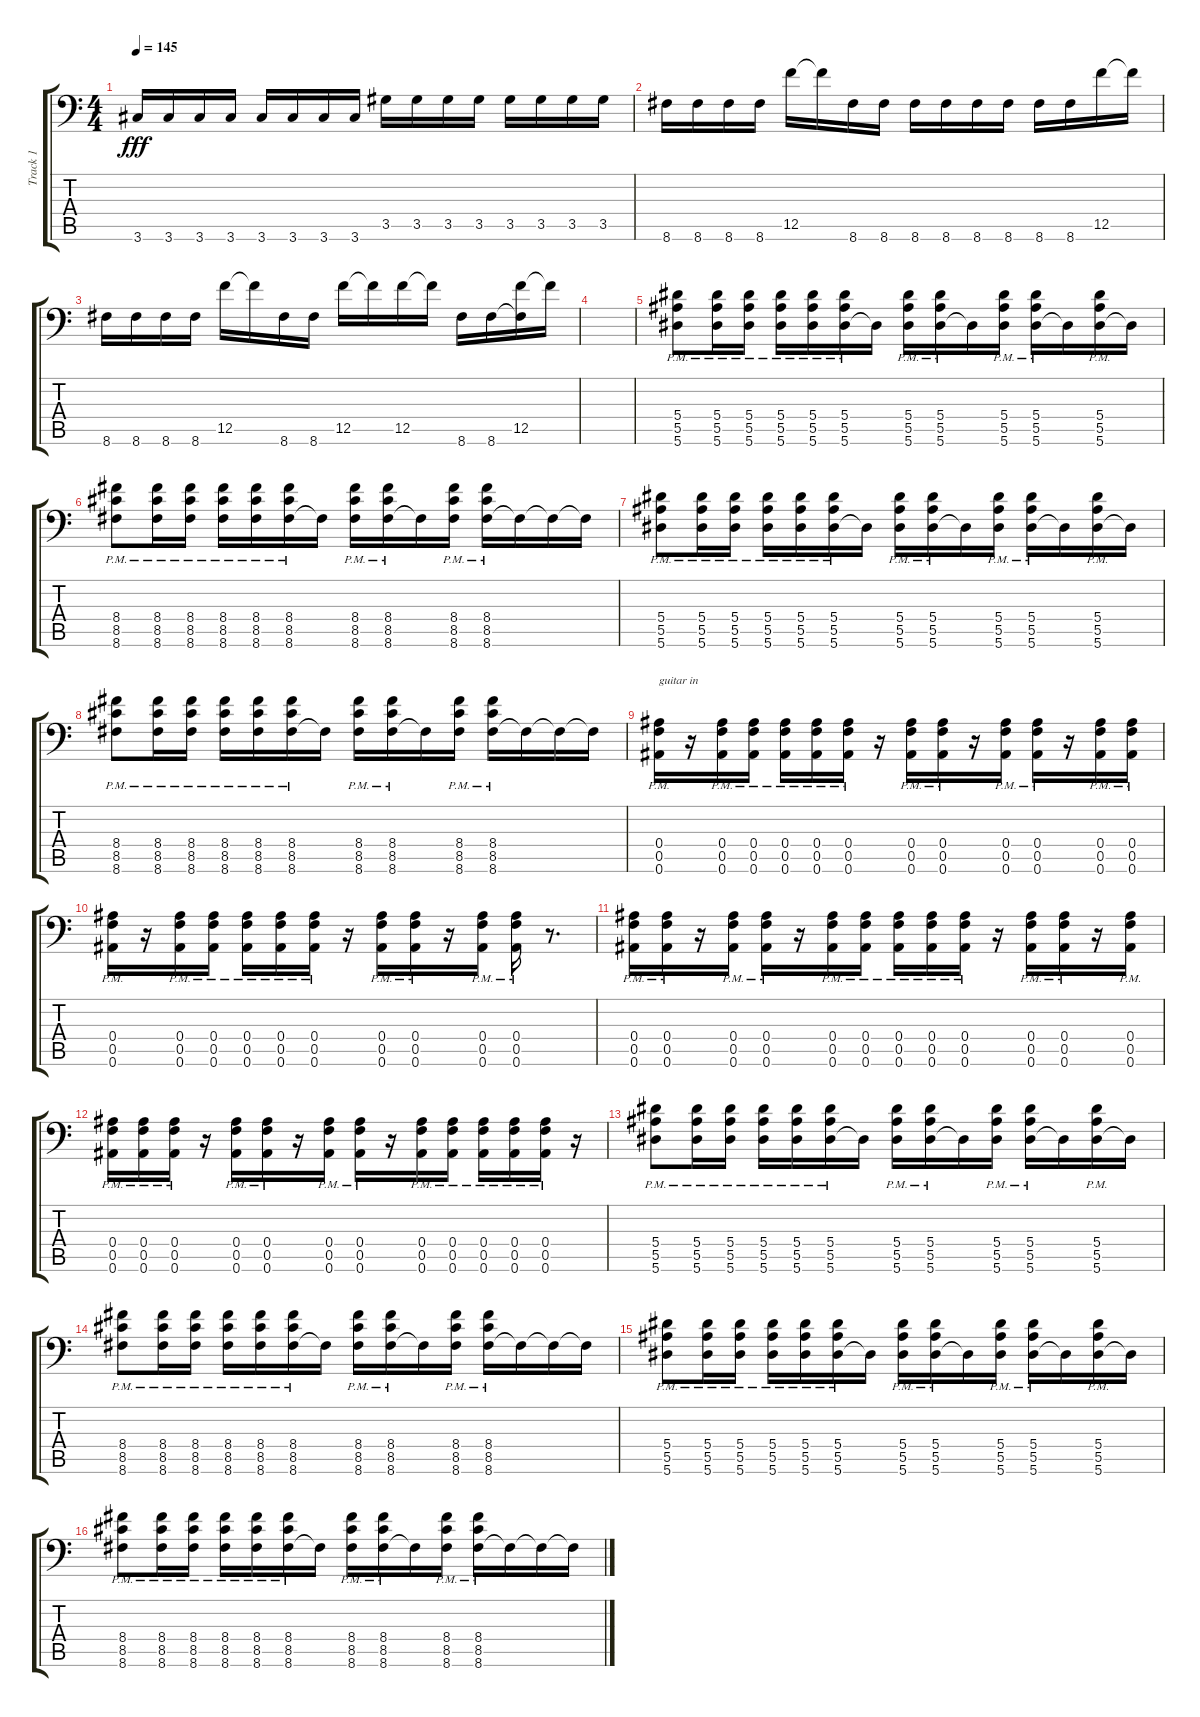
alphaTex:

\track ("Track 1" "Track 1") {instrument distortionguitar}
\staff {score tabs}
\tuning (C4 G3 Eb3 Bb2 F2 Bb1) {hide}
\ts (4 4)
\tempo 145
\clef f4
\ks c
3.6.16{dy fff} 3.6.16 3.6.16 3.6.16 3.6.16 3.6.16 3.6.16 3.6.16 3.5.16 3.5.16 3.5.16 3.5.16 3.5.16 3.5.16 3.5.16 3.5.16 |
8.6.16 8.6.16 8.6.16 8.6.16 12.5.16 12.5{t}.16 8.6.16 8.6.16 8.6.16 8.6.16 8.6.16 8.6.16 8.6.16 8.6.16 12.5.16 12.5{t}.16 |
8.6.16 8.6.16 8.6.16 8.6.16 12.5.16 12.5{t}.16 8.6.16 8.6.16 12.5.16 12.5{t}.16 12.5.16 12.5{t}.16 8.6.16 8.6.16 (12.5 8.6{t}).16 12.5{t}.16 |
|
(5.4{pm} 5.5{pm} 5.6{pm}).8 (5.4{pm} 5.5{pm} 5.6{pm}).16 (5.4{pm} 5.5{pm} 5.6{pm}).16 (5.4{pm} 5.5{pm} 5.6{pm}).16 (5.4{pm} 5.5{pm} 5.6{pm}).16 (5.4{pm} 5.5{pm} 5.6{pm}).16 5.6{t}.16 (5.4{pm} 5.5{pm} 5.6{pm}).16 (5.4{pm} 5.5{pm} 5.6{pm}).16 5.6{t}.16 (5.4{pm} 5.5{pm} 5.6{pm}).16 (5.4{pm} 5.5{pm} 5.6{pm}).16 5.6{t}.16 (5.4{pm} 5.5{pm} 5.6{pm}).16 5.6{t}.16 |
(8.4{pm} 8.5{pm} 8.6{pm}).8 (8.4{pm} 8.5{pm} 8.6{pm}).16 (8.4{pm} 8.5{pm} 8.6{pm}).16 (8.4{pm} 8.5{pm} 8.6{pm}).16 (8.4{pm} 8.5{pm} 8.6{pm}).16 (8.4{pm} 8.5{pm} 8.6{pm}).16 8.6{t}.16 (8.4{pm} 8.5{pm} 8.6{pm}).16 (8.4{pm} 8.5{pm} 8.6{pm}).16 8.6{t}.16 (8.4{pm} 8.5{pm} 8.6{pm}).16 (8.4{pm} 8.5{pm} 8.6{pm}).16 8.6{t}.16 8.6{t}.16 8.6{t}.16 |
(5.4{pm} 5.5{pm} 5.6{pm}).8 (5.4{pm} 5.5{pm} 5.6{pm}).16 (5.4{pm} 5.5{pm} 5.6{pm}).16 (5.4{pm} 5.5{pm} 5.6{pm}).16 (5.4{pm} 5.5{pm} 5.6{pm}).16 (5.4{pm} 5.5{pm} 5.6{pm}).16 5.6{t}.16 (5.4{pm} 5.5{pm} 5.6{pm}).16 (5.4{pm} 5.5{pm} 5.6{pm}).16 5.6{t}.16 (5.4{pm} 5.5{pm} 5.6{pm}).16 (5.4{pm} 5.5{pm} 5.6{pm}).16 5.6{t}.16 (5.4{pm} 5.5{pm} 5.6{pm}).16 5.6{t}.16 |
(8.4{pm} 8.5{pm} 8.6{pm}).8 (8.4{pm} 8.5{pm} 8.6{pm}).16 (8.4{pm} 8.5{pm} 8.6{pm}).16 (8.4{pm} 8.5{pm} 8.6{pm}).16 (8.4{pm} 8.5{pm} 8.6{pm}).16 (8.4{pm} 8.5{pm} 8.6{pm}).16 8.6{t}.16 (8.4{pm} 8.5{pm} 8.6{pm}).16 (8.4{pm} 8.5{pm} 8.6{pm}).16 8.6{t}.16 (8.4{pm} 8.5{pm} 8.6{pm}).16 (8.4{pm} 8.5{pm} 8.6{pm}).16 8.6{t}.16 8.6{t}.16 8.6{t}.16 |
(0.4{pm} 0.5{pm} 0.6{pm}).16{txt "guitar in"} r.16 (0.4{pm} 0.5{pm} 0.6{pm}).16 (0.4{pm} 0.5{pm} 0.6{pm}).16 (0.4{pm} 0.5{pm} 0.6{pm}).16 (0.4{pm} 0.5{pm} 0.6{pm}).16 (0.4{pm} 0.5{pm} 0.6{pm}).16 r.16 (0.4{pm} 0.5{pm} 0.6{pm}).16 (0.4{pm} 0.5{pm} 0.6{pm}).16 r.16 (0.4{pm} 0.5{pm} 0.6{pm}).16 (0.4{pm} 0.5{pm} 0.6{pm}).16 r.16 (0.4{pm} 0.5{pm} 0.6{pm}).16 (0.4{pm} 0.5{pm} 0.6{pm}).16 |
(0.4{pm} 0.5{pm} 0.6{pm}).16 r.16 (0.4{pm} 0.5{pm} 0.6{pm}).16 (0.4{pm} 0.5{pm} 0.6{pm}).16 (0.4{pm} 0.5{pm} 0.6{pm}).16 (0.4{pm} 0.5{pm} 0.6{pm}).16 (0.4{pm} 0.5{pm} 0.6{pm}).16 r.16 (0.4{pm} 0.5{pm} 0.6{pm}).16 (0.4{pm} 0.5{pm} 0.6{pm}).16 r.16 (0.4{pm} 0.5{pm} 0.6{pm}).16 (0.4{pm} 0.5{pm} 0.6{pm}).16 r.8{d} |
(0.4{pm} 0.5{pm} 0.6{pm}).16 (0.4{pm} 0.5{pm} 0.6{pm}).16 r.16 (0.4{pm} 0.5{pm} 0.6{pm}).16 (0.4{pm} 0.5{pm} 0.6{pm}).16 r.16 (0.4{pm} 0.5{pm} 0.6{pm}).16 (0.4{pm} 0.5{pm} 0.6{pm}).16 (0.4{pm} 0.5{pm} 0.6{pm}).16 (0.4{pm} 0.5{pm} 0.6{pm}).16 (0.4{pm} 0.5{pm} 0.6{pm}).16 r.16 (0.4{pm} 0.5{pm} 0.6{pm}).16 (0.4{pm} 0.5{pm} 0.6{pm}).16 r.16 (0.4{pm} 0.5{pm} 0.6{pm}).16 |
(0.4{pm} 0.5{pm} 0.6{pm}).16 (0.4{pm} 0.5{pm} 0.6{pm}).16 (0.4{pm} 0.5{pm} 0.6{pm}).16 r.16 (0.4{pm} 0.5{pm} 0.6{pm}).16 (0.4{pm} 0.5{pm} 0.6{pm}).16 r.16 (0.4{pm} 0.5{pm} 0.6{pm}).16 (0.4{pm} 0.5{pm} 0.6{pm}).16 r.16 (0.4{pm} 0.5{pm} 0.6{pm}).16 (0.4{pm} 0.5{pm} 0.6{pm}).16 (0.4{pm} 0.5{pm} 0.6{pm}).16 (0.4{pm} 0.5{pm} 0.6{pm}).16 (0.4{pm} 0.5{pm} 0.6{pm}).16 r.16 |
(5.4{pm} 5.5{pm} 5.6{pm}).8 (5.4{pm} 5.5{pm} 5.6{pm}).16 (5.4{pm} 5.5{pm} 5.6{pm}).16 (5.4{pm} 5.5{pm} 5.6{pm}).16 (5.4{pm} 5.5{pm} 5.6{pm}).16 (5.4{pm} 5.5{pm} 5.6{pm}).16 5.6{t}.16 (5.4{pm} 5.5{pm} 5.6{pm}).16 (5.4{pm} 5.5{pm} 5.6{pm}).16 5.6{t}.16 (5.4{pm} 5.5{pm} 5.6{pm}).16 (5.4{pm} 5.5{pm} 5.6{pm}).16 5.6{t}.16 (5.4{pm} 5.5{pm} 5.6{pm}).16 5.6{t}.16 |
(8.4{pm} 8.5{pm} 8.6{pm}).8 (8.4{pm} 8.5{pm} 8.6{pm}).16 (8.4{pm} 8.5{pm} 8.6{pm}).16 (8.4{pm} 8.5{pm} 8.6{pm}).16 (8.4{pm} 8.5{pm} 8.6{pm}).16 (8.4{pm} 8.5{pm} 8.6{pm}).16 8.6{t}.16 (8.4{pm} 8.5{pm} 8.6{pm}).16 (8.4{pm} 8.5{pm} 8.6{pm}).16 8.6{t}.16 (8.4{pm} 8.5{pm} 8.6{pm}).16 (8.4{pm} 8.5{pm} 8.6{pm}).16 8.6{t}.16 8.6{t}.16 8.6{t}.16 |
(5.4{pm} 5.5{pm} 5.6{pm}).8 (5.4{pm} 5.5{pm} 5.6{pm}).16 (5.4{pm} 5.5{pm} 5.6{pm}).16 (5.4{pm} 5.5{pm} 5.6{pm}).16 (5.4{pm} 5.5{pm} 5.6{pm}).16 (5.4{pm} 5.5{pm} 5.6{pm}).16 5.6{t}.16 (5.4{pm} 5.5{pm} 5.6{pm}).16 (5.4{pm} 5.5{pm} 5.6{pm}).16 5.6{t}.16 (5.4{pm} 5.5{pm} 5.6{pm}).16 (5.4{pm} 5.5{pm} 5.6{pm}).16 5.6{t}.16 (5.4{pm} 5.5{pm} 5.6{pm}).16 5.6{t}.16 |
(8.4{pm} 8.5{pm} 8.6{pm}).8 (8.4{pm} 8.5{pm} 8.6{pm}).16 (8.4{pm} 8.5{pm} 8.6{pm}).16 (8.4{pm} 8.5{pm} 8.6{pm}).16 (8.4{pm} 8.5{pm} 8.6{pm}).16 (8.4{pm} 8.5{pm} 8.6{pm}).16 8.6{t}.16 (8.4{pm} 8.5{pm} 8.6{pm}).16 (8.4{pm} 8.5{pm} 8.6{pm}).16 8.6{t}.16 (8.4{pm} 8.5{pm} 8.6{pm}).16 (8.4{pm} 8.5{pm} 8.6{pm}).16 8.6{t}.16 8.6{t}.16 8.6{t}.16
